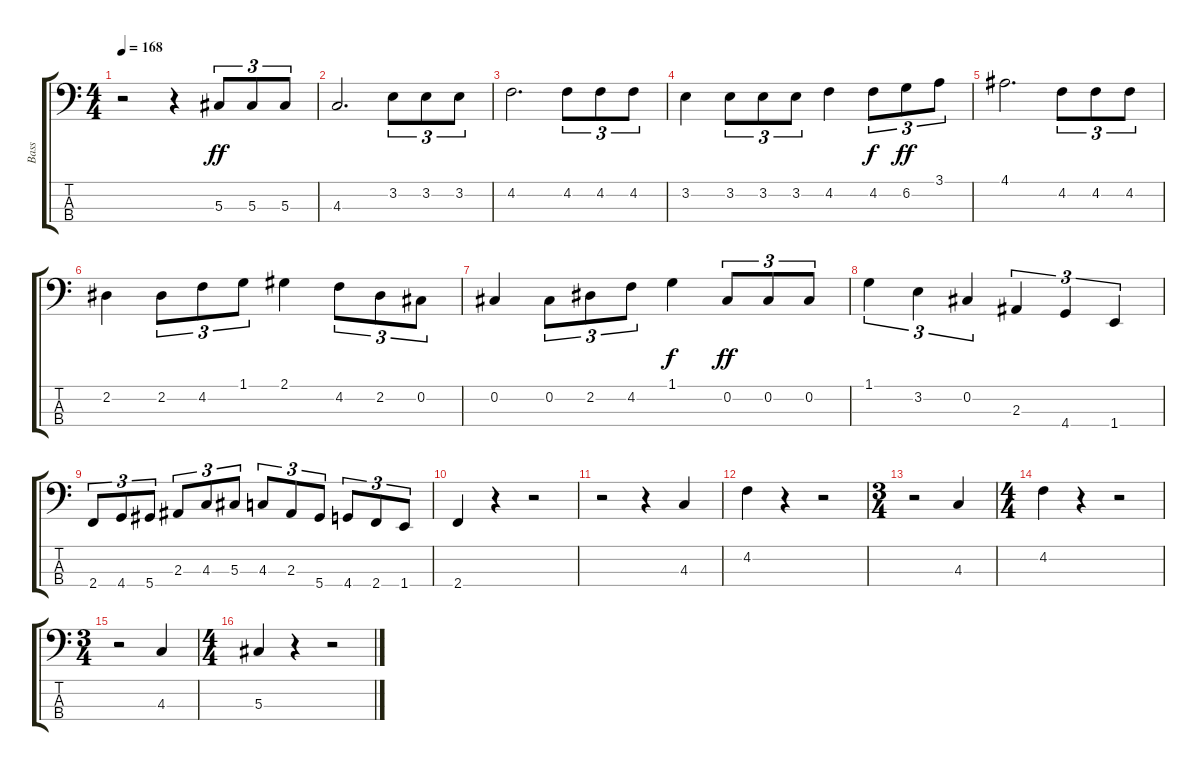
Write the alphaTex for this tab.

\track ("Bass" "Bass") {instrument electricbasspick}
\staff {score tabs}
\tuning (Gb2 Db2 Ab1 Eb1) {hide}
\ts (4 4)
\tempo 168
\clef f4
\ks c
r.2{dy ff instrument electricbasspick} r.4 5.3.8{tu (3 2)} 5.3.8{tu (3 2)} 5.3.8{tu (3 2)} |
4.3.2{d} 3.2.8{tu (3 2)} 3.2.8{tu (3 2)} 3.2.8{tu (3 2)} |
4.2.2{d} 4.2.8{tu (3 2)} 4.2.8{tu (3 2)} 4.2.8{tu (3 2)} |
3.2.4 3.2.8{tu (3 2)} 3.2.8{tu (3 2)} 3.2.8{tu (3 2)} 4.2.4 4.2.8{tu (3 2) dy f} 6.2.8{tu (3 2) dy ff} 3.1.8{tu (3 2)} |
4.1.2{d} 4.2.8{tu (3 2)} 4.2.8{tu (3 2)} 4.2.8{tu (3 2)} |
2.2.4 2.2.8{tu (3 2)} 4.2.8{tu (3 2)} 1.1.8{tu (3 2)} 2.1.4 4.2.8{tu (3 2)} 2.2.8{tu (3 2)} 0.2.8{tu (3 2)} |
0.2.4 0.2.8{tu (3 2)} 2.2.8{tu (3 2)} 4.2.8{tu (3 2)} 1.1.4{dy f} 0.2.8{tu (3 2) dy ff} 0.2.8{tu (3 2)} 0.2.8{tu (3 2)} |
1.1.4{tu (3 2)} 3.2.4{tu (3 2)} 0.2.4{tu (3 2)} 2.3.4{tu (3 2)} 4.4.4{tu (3 2)} 1.4.4{tu (3 2)} |
2.4.8{tu (3 2)} 4.4.8{tu (3 2)} 5.4.8{tu (3 2)} 2.3.8{tu (3 2)} 4.3.8{tu (3 2)} 5.3.8{tu (3 2)} 4.3.8{tu (3 2)} 2.3.8{tu (3 2)} 5.4.8{tu (3 2)} 4.4.8{tu (3 2)} 2.4.8{tu (3 2)} 1.4.8{tu (3 2)} |
2.4.4 r.4 r.2 |
r.2 r.4 4.3.4 |
4.2.4 r.4 r.2 |
\ts (3 4)
r.2 4.3.4 |
\ts (4 4)
4.2.4 r.4 r.2 |
\ts (3 4)
r.2 4.3.4 |
\ts (4 4)
5.3.4 r.4 r.2
